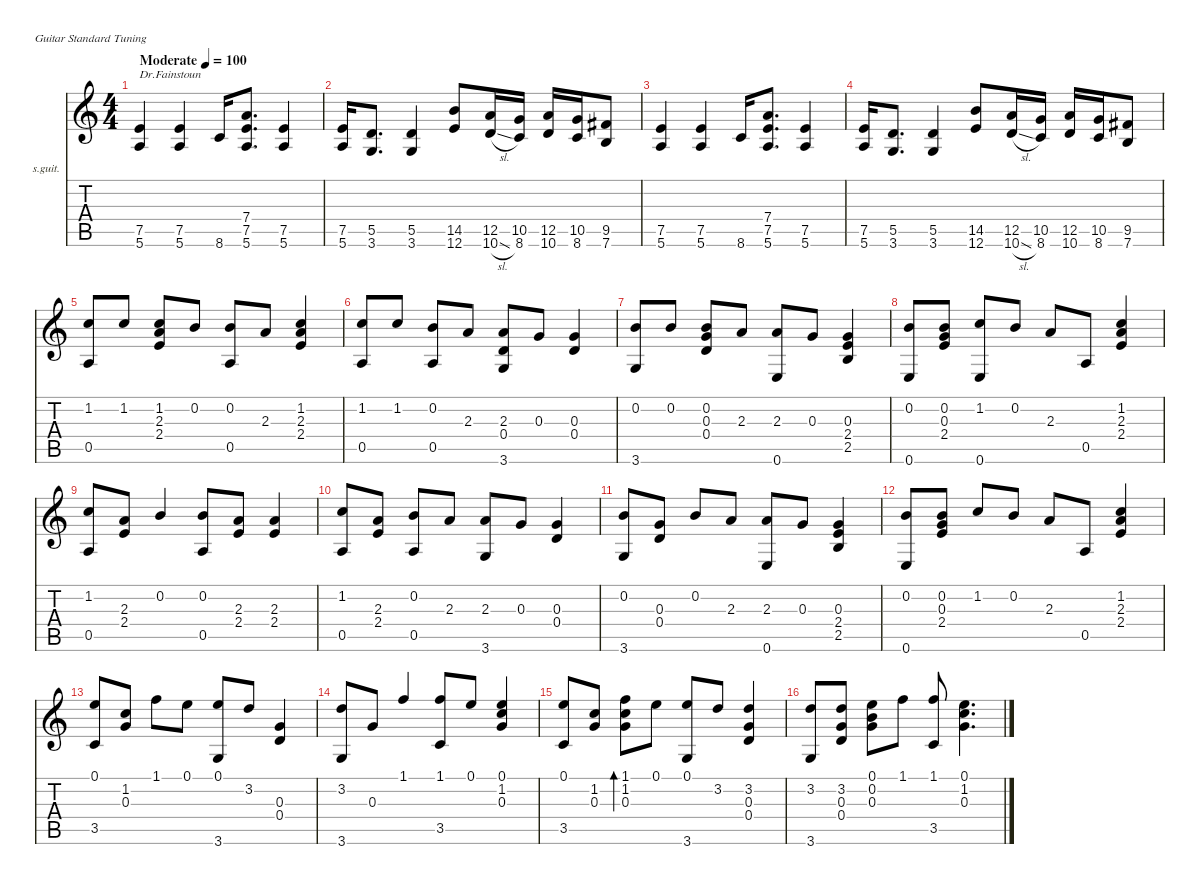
\defaultSystemsLayout 4
\hideDynamics
\bracketExtendMode nobrackets
\firstSystemTrackNameOrientation horizontal
\otherSystemsTrackNameOrientation horizontal
\track ("Гитара" "s.guit.") {instrument acousticguitarsteel}
\staff {score tabs}
\tuning (E4 B3 G3 D3 A2 E2)
\ts (4 4)
\beaming (8 2 2 2 2)
\tempo (100 "Moderate")
\clef g2
\ks c
(7.5 5.6).4{txt "Dr.Fainstoun" dy f instrument acousticguitarsteel beam Up} (7.5 5.6).4{beam Up} 8.6.16{beam Up} (7.4 7.5 5.6).8{d beam Up} (7.5 5.6).4{beam Up} |
(7.5 5.6).16{txt "" beam Up} (5.5 3.6).8{d beam Up} (5.5 3.6).4{beam Up} (14.5 12.6).8{beam Up} (12.5 10.6{sl}).16{beam Up} (10.5 8.6).16{beam Up} (12.5 10.6).16{beam Up} (10.5 8.6).16{beam Up} (9.5{acc #} 7.6).8{beam Up} |
(7.5 5.6).4{beam Up} (7.5 5.6).4{beam Up} 8.6.16{beam Up} (7.4 7.5 5.6).8{d beam Up} (7.5 5.6).4{beam Up} |
(7.5 5.6).16{beam Up} (5.5 3.6).8{d beam Up} (5.5 3.6).4{beam Up} (14.5 12.6).8{beam Up} (12.5 10.6{sl}).16{beam Up} (10.5 8.6).16{beam Up} (12.5 10.6).16{beam Up} (10.5 8.6).16{beam Up} (9.5{acc #} 7.6).8{beam Up} |
(1.2 0.5).8{beam Up} 1.2.8{beam Up} (1.2 2.3 2.4).8{beam Up} 0.2.8{beam Up} (0.2 0.5).8{beam Up} 2.3.8{beam Up} (2.3 2.4 1.2).4{beam Up} |
(1.2 0.5).8{beam Up} 1.2.8{beam Up} (0.2 0.5).8{beam Up} 2.3.8{beam Up} (2.3 3.6 0.4).8{beam Up} 0.3.8{beam Up} (0.3 0.4).4{beam Up} |
(0.2 3.6).8{beam Up} 0.2.8{beam Up} (0.2 0.4 0.3).8{beam Up} 2.3.8{beam Up} (2.3 0.6).8{beam Up} 0.3.8{beam Up} (0.3 2.4 2.5).4{beam Up} |
(0.2 0.6).8{beam Up} (0.2 0.3 2.4).8{beam Up} (1.2 0.6).8{beam Up} 0.2.8{beam Up} 2.3.8{beam Up} 0.5.8{beam Up} (2.3 1.2 2.4).4{beam Up} |
(1.2 0.5).8{beam Up} (2.3 2.4).8{beam Up} 0.2.4{beam Up} (0.2 0.5).8{beam Up} (2.3 2.4).8{beam Up} (2.3 2.4).4{beam Up} |
(1.2 0.5).8{beam Up} (2.3 2.4).8{beam Up} (0.2 0.5).8{beam Up} 2.3.8{beam Up} (2.3 3.6).8{beam Up} 0.3.8{beam Up} (0.3 0.4).4{beam Up} |
(0.2 3.6).8{beam Up} (0.3 0.4).8{beam Up} 0.2.8{beam Up} 2.3.8{beam Up} (2.3 0.6).8{beam Up} 0.3.8{beam Up} (0.3 2.4 2.5).4{beam Up} |
(0.2 0.6).8{beam Up} (0.3 2.4 0.2).8{beam Up} 1.2.8{beam Up} 0.2.8{beam Up} 2.3.8{beam Up} 0.5.8{beam Up} (1.2 2.3 2.4).4{beam Up} |
(0.1 3.5).8{beam Up} (1.2 0.3).8{beam Up} 1.1.8{beam Down} 0.1.8{dy mf beam Down} (0.1 3.6).8{dy f beam Up} 3.2.8{beam Up} (0.3 0.4).4{beam Up} |
(3.2 3.6).8{beam Up} 0.3.8{beam Up} 1.1.4{beam Up} (1.1 3.5).8{beam Up} 0.1.8{beam Up} (0.1 1.2 0.3).4{beam Up} |
(0.1 3.5).8{beam Up} (1.2 0.3).8{beam Up} (1.1 1.2 0.3).8{bd 480 beam Down} 0.1.8{dy mf beam Down} (0.1 3.6).8{dy f beam Up} 3.2.8{beam Up} (3.2 0.3 0.4).4{beam Up} |
(3.2 3.6).8{beam Up} (3.2 0.3 0.4).8{beam Up} (0.1 0.3 0.2).8{beam Down} 1.1.8{beam Down} (1.1 3.5).8{beam Up} (0.1 1.2 0.3).4{d beam Down}
